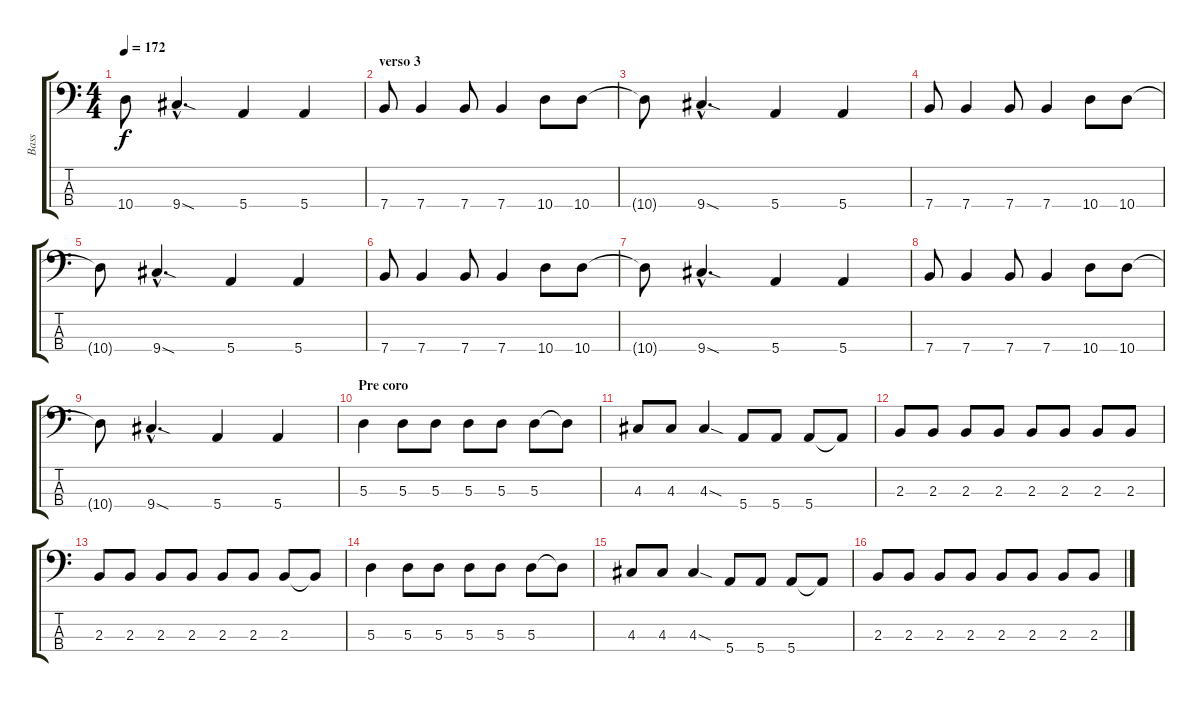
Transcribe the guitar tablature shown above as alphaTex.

\track ("Bass" "Bass") {instrument electricbasspick}
\staff {score tabs}
\tuning (G2 D2 A1 E1) {hide}
\ts (4 4)
\tempo 172
\clef f4
\ks c
10.4{t}.8{dy f} 9.4{sod hac}.4{d} 5.4.4 5.4.4 |
\section ("" "verso 3")
7.4.8 7.4.4 7.4.8 7.4.4 10.4.8 10.4.8 |
10.4{t}.8 9.4{sod hac}.4{d} 5.4.4 5.4.4 |
7.4.8 7.4.4 7.4.8 7.4.4 10.4.8 10.4.8 |
10.4{t}.8 9.4{sod hac}.4{d} 5.4.4 5.4.4 |
7.4.8 7.4.4 7.4.8 7.4.4 10.4.8 10.4.8 |
10.4{t}.8 9.4{sod hac}.4{d} 5.4.4 5.4.4 |
7.4.8 7.4.4 7.4.8 7.4.4 10.4.8 10.4.8 |
10.4{t}.8 9.4{sod hac}.4{d} 5.4.4 5.4.4 |
\section ("" "Pre coro")
5.3.4 5.3.8 5.3.8 5.3.8 5.3.8 5.3.8 5.3{t}.8 |
4.3.8 4.3.8 4.3{sod}.4 5.4.8 5.4.8 5.4.8 5.4{t}.8 |
2.3.8 2.3.8 2.3.8 2.3.8 2.3.8 2.3.8 2.3.8 2.3.8 |
2.3.8 2.3.8 2.3.8 2.3.8 2.3.8 2.3.8 2.3.8 2.3{t}.8 |
5.3.4 5.3.8 5.3.8 5.3.8 5.3.8 5.3.8 5.3{t}.8 |
4.3.8 4.3.8 4.3{sod}.4 5.4.8 5.4.8 5.4.8 5.4{t}.8 |
2.3.8 2.3.8 2.3.8 2.3.8 2.3.8 2.3.8 2.3.8 2.3.8
